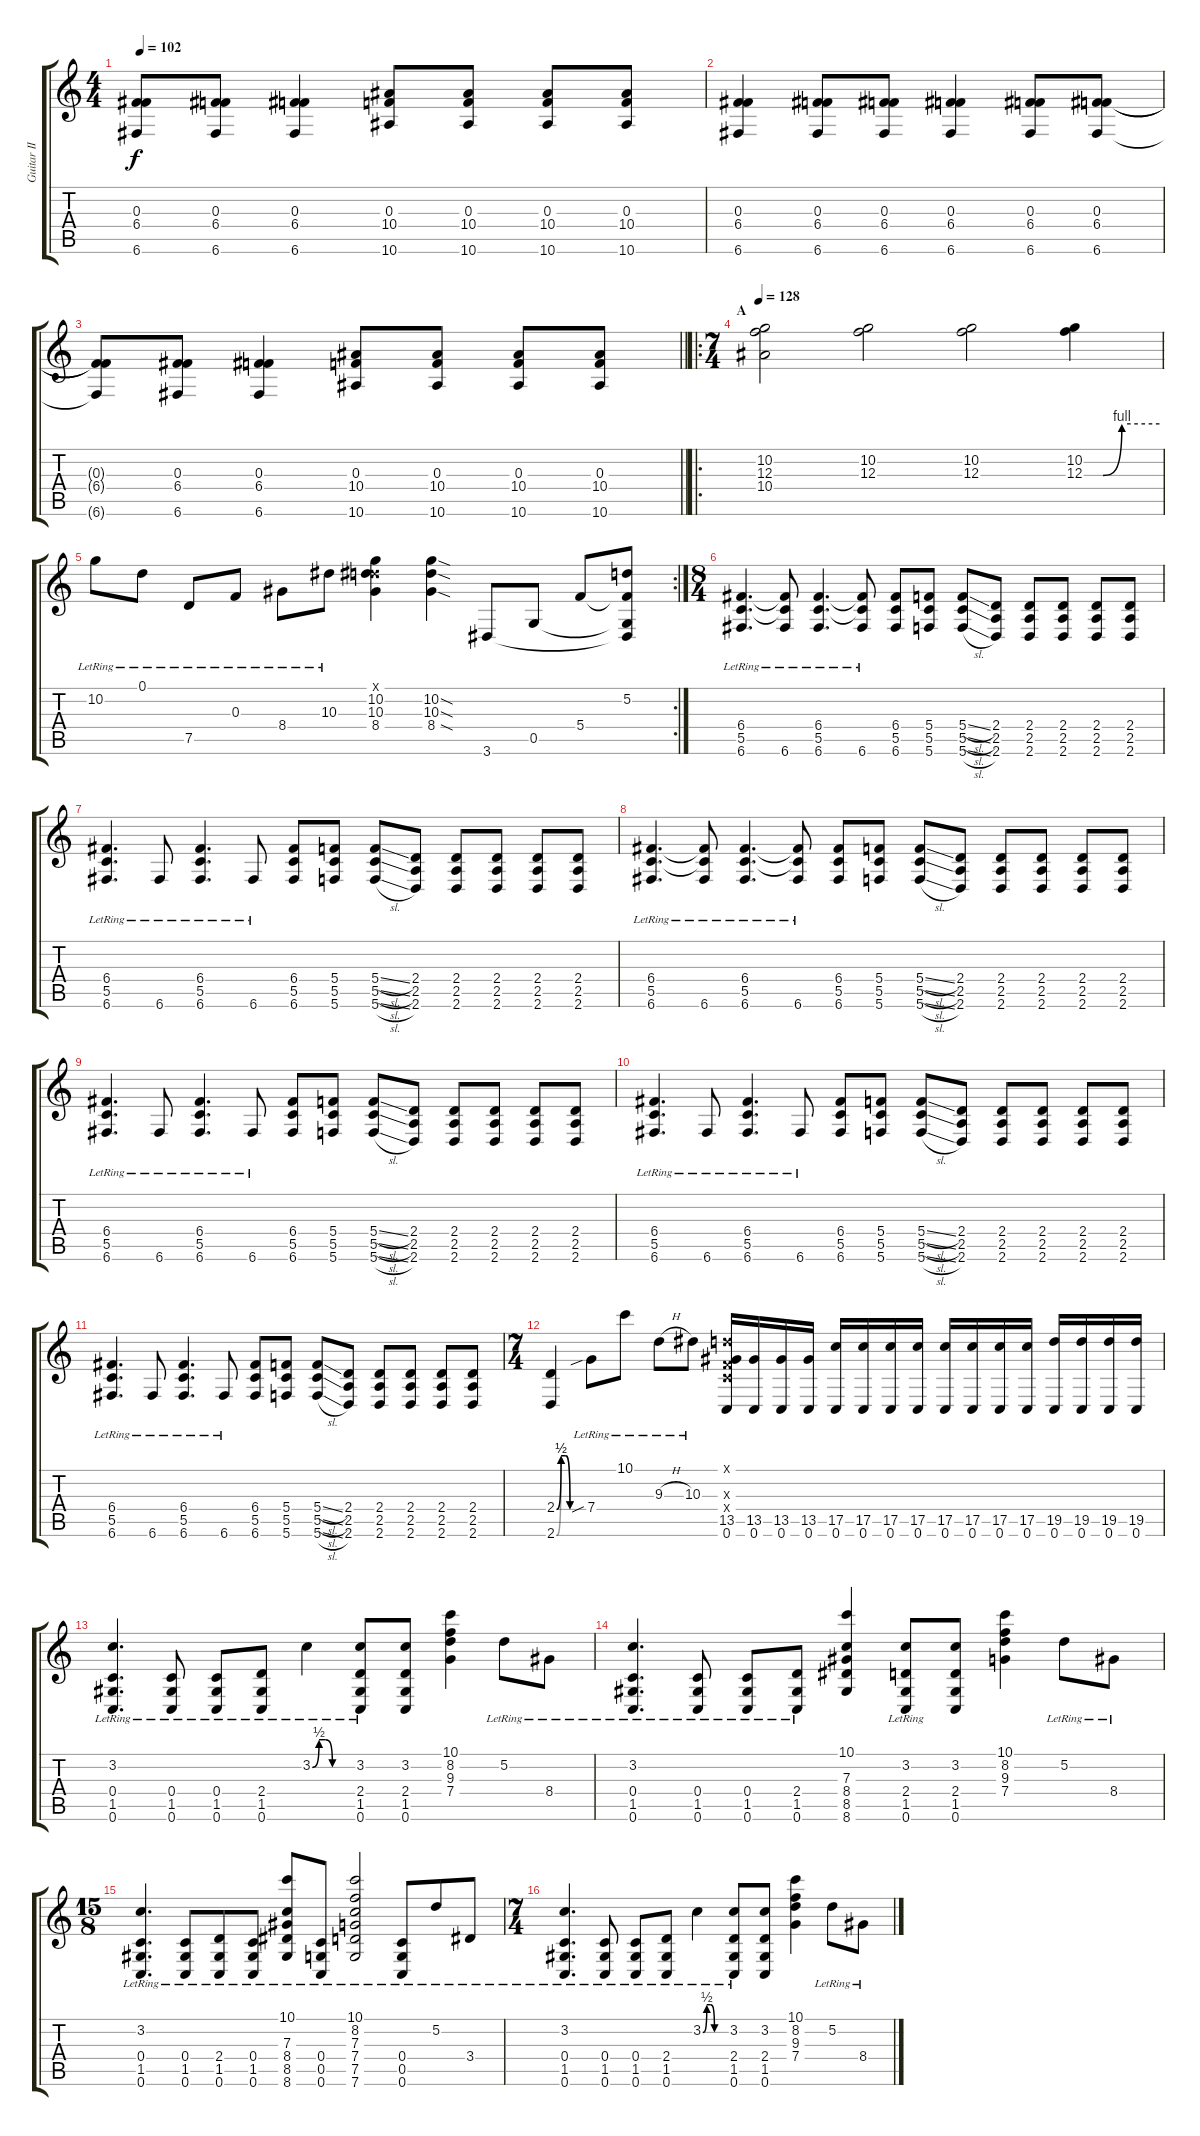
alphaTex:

\track ("Guitar II" "Guitar II") {instrument distortionguitar}
\staff {score tabs}
\tuning (D4 A3 F3 C3 G2 C2) {hide}
\ts (4 4)
\tempo 102
\clef g2
\ks c
(0.3{t} 6.4{t} 6.6{t}).8{dy f} (0.3 6.4 6.6).8 (0.3 6.4 6.6).4 (0.3 10.4 10.6).8 (0.3 10.4 10.6).8 (0.3 10.4 10.6).8 (0.3 10.4 10.6).8 |
(0.3 6.4 6.6).4 (0.3 6.4 6.6).8 (0.3 6.4 6.6).8 (0.3 6.4 6.6).4 (0.3 6.4 6.6).8 (0.3 6.4 6.6).8 |
\barLineRight lightlight
(0.3{t} 6.4{t} 6.6{t}).8 (0.3 6.4 6.6).8 (0.3 6.4 6.6).4 (0.3 10.4 10.6).8 (0.3 10.4 10.6).8 (0.3 10.4 10.6).8 (0.3 10.4 10.6).8 |
\ro
\ts (7 4)
\section ("" "A")
\tempo 128
(10.2 12.3 10.4).2 (10.2 12.3).2 (10.2 12.3).2 (10.2 12.3{be (custom 0 0 15 0 30 4 60 4)}).4 |
\rc 2
10.2{lr}.8 0.1{lr}.8 7.5{lr}.8 0.3{lr}.8 8.4{lr}.8 10.3{lr}.8 (0.1{x} 10.2 10.3 8.4).4 (10.2{sod} 10.3{sod} 8.4{sod}).4 3.6.8 0.5.8 5.4.8 (5.2 5.4{t} 0.5{t} 3.6{t}).8 |
\ts (8 4)
(6.4{lr} 5.5{lr} 6.6{lr}).4{d} (6.4{t} 5.5{t} 6.6{lr}).8 (6.4{lr} 5.5{lr} 6.6{lr}).4{d} (6.4{t} 5.5{t} 6.6{lr}).8 (6.4 5.5 6.6).8 (5.4 5.5 5.6).8 (5.4{sl} 5.5{sl} 5.6{sl}).8 (2.4 2.5 2.6).8 (2.4 2.5 2.6).8 (2.4 2.5 2.6).8 (2.4 2.5 2.6).8 (2.4 2.5 2.6).8 |
(6.4{lr} 5.5{lr} 6.6{lr}).4{d} 6.6{lr}.8 (6.4{lr} 5.5{lr} 6.6{lr}).4{d} 6.6{lr}.8 (6.4 5.5 6.6).8 (5.4 5.5 5.6).8 (5.4{sl} 5.5{sl} 5.6{sl}).8 (2.4 2.5 2.6).8 (2.4 2.5 2.6).8 (2.4 2.5 2.6).8 (2.4 2.5 2.6).8 (2.4 2.5 2.6).8 |
(6.4{lr} 5.5{lr} 6.6{lr}).4{d} (6.4{t} 5.5{t} 6.6{lr}).8 (6.4{lr} 5.5{lr} 6.6{lr}).4{d} (6.4{t} 5.5{t} 6.6{lr}).8 (6.4 5.5 6.6).8 (5.4 5.5 5.6).8 (5.4{sl} 5.5{sl} 5.6{sl}).8 (2.4 2.5 2.6).8 (2.4 2.5 2.6).8 (2.4 2.5 2.6).8 (2.4 2.5 2.6).8 (2.4 2.5 2.6).8 |
(6.4{lr} 5.5{lr} 6.6{lr}).4{d} 6.6{lr}.8 (6.4{lr} 5.5{lr} 6.6{lr}).4{d} 6.6{lr}.8 (6.4 5.5 6.6).8 (5.4 5.5 5.6).8 (5.4{sl} 5.5{sl} 5.6{sl}).8 (2.4 2.5 2.6).8 (2.4 2.5 2.6).8 (2.4 2.5 2.6).8 (2.4 2.5 2.6).8 (2.4 2.5 2.6).8 |
(6.4{lr} 5.5{lr} 6.6{lr}).4{d} 6.6{lr}.8 (6.4{lr} 5.5{lr} 6.6{lr}).4{d} 6.6{lr}.8 (6.4 5.5 6.6).8 (5.4 5.5 5.6).8 (5.4{sl} 5.5{sl} 5.6{sl}).8 (2.4 2.5 2.6).8 (2.4 2.5 2.6).8 (2.4 2.5 2.6).8 (2.4 2.5 2.6).8 (2.4 2.5 2.6).8 |
(6.4{lr} 5.5{lr} 6.6{lr}).4{d} 6.6{lr}.8 (6.4{lr} 5.5{lr} 6.6{lr}).4{d} 6.6{lr}.8 (6.4 5.5 6.6).8 (5.4 5.5 5.6).8 (5.4{sl} 5.5{sl} 5.6{sl}).8 (2.4 2.5 2.6).8 (2.4 2.5 2.6).8 (2.4 2.5 2.6).8 (2.4 2.5 2.6).8 (2.4 2.5 2.6).8 |
\ts (7 4)
(2.4{be (custom 0 0 10 2 20 2 30 0 60 0)} 2.6{be (custom 0 0 10 2 20 2 30 0 60 0)}).4 7.4{sib lr}.8 10.1{lr}.8 9.3{h lr}.8 10.3{lr}.8 (0.1{x} 0.3{x} 0.4{x} 13.5 0.6).16 (13.5 0.6).16 (13.5 0.6).16 (13.5 0.6).16 (17.5 0.6).16 (17.5 0.6).16 (17.5 0.6).16 (17.5 0.6).16 (17.5 0.6).16 (17.5 0.6).16 (17.5 0.6).16 (17.5 0.6).16 (19.5 0.6).16 (19.5 0.6).16 (19.5 0.6).16 (19.5 0.6).16 |
(3.2{lr} 0.4{lr} 1.5{lr} 0.6{lr}).4{d} (0.4{lr} 1.5{lr} 0.6{lr}).8 (0.4{lr} 1.5{lr} 0.6{lr}).8 (2.4{lr} 1.5{lr} 0.6{lr}).8 3.2{be (custom 0 0 10 2 20 2 30 0 60 0) lr}.4 (3.2{lr} 2.4{lr} 1.5{lr} 0.6{lr}).8 (3.2 2.4 1.5 0.6).8 (10.1 8.2 9.3 7.4).4 5.2{lr}.8 8.4{lr}.8 |
(3.2{lr} 0.4{lr} 1.5{lr} 0.6{lr}).4{d} (0.4{lr} 1.5{lr} 0.6{lr}).8 (0.4{lr} 1.5{lr} 0.6{lr}).8 (2.4{lr} 1.5{lr} 0.6{lr}).8 (10.1 7.3 8.4 8.5 8.6).4 (3.2{lr} 2.4{lr} 1.5{lr} 0.6{lr}).8 (3.2 2.4 1.5 0.6).8 (10.1 8.2 9.3 7.4).4 5.2{lr}.8 8.4{lr}.8 |
\ts (15 8)
(3.2{lr} 0.4{lr} 1.5{lr} 0.6{lr}).4{d} (0.4{lr} 1.5{lr} 0.6{lr}).8 (2.4{lr} 1.5{lr} 0.6{lr}).8 (0.4{lr} 1.5{lr} 0.6{lr}).8 (10.1{lr} 7.3{lr} 8.4{lr} 8.5{lr} 8.6{lr}).8 (0.4{lr} 0.5{lr} 0.6{lr}).8 (10.1{lr} 8.2{lr} 7.3{lr} 7.4{lr} 7.5{lr} 7.6{lr}).2 (0.4{lr} 0.5{lr} 0.6{lr}).8 5.2{lr}.8 3.4{lr}.8 |
\ts (7 4)
(3.2{lr} 0.4{lr} 1.5{lr} 0.6{lr}).4{d} (0.4{lr} 1.5{lr} 0.6{lr}).8 (0.4{lr} 1.5{lr} 0.6{lr}).8 (2.4{lr} 1.5{lr} 0.6{lr}).8 3.2{be (custom 0 0 10 2 20 2 30 0 60 0) lr}.4 (3.2{lr} 2.4{lr} 1.5{lr} 0.6{lr}).8 (3.2 2.4 1.5 0.6).8 (10.1 8.2 9.3 7.4).4 5.2{lr}.8 8.4{lr}.8
